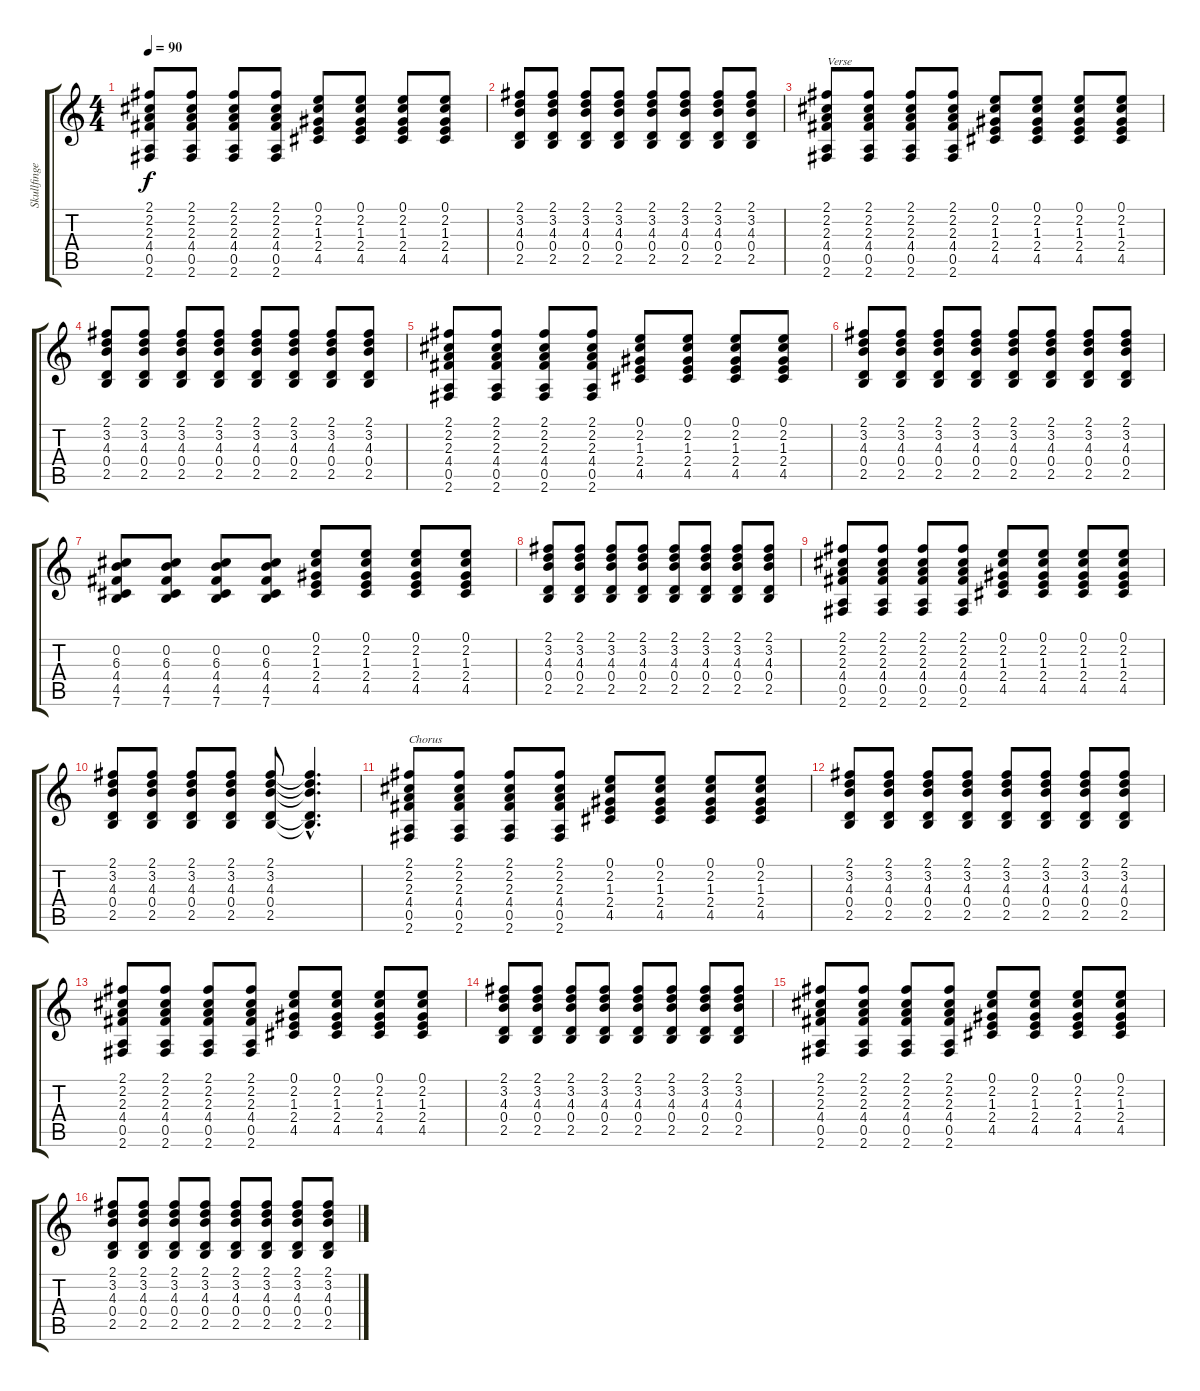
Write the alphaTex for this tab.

\track ("Skullfinger" "Skullfinge") {instrument electricguitarclean}
\staff {score tabs}
\tuning (E4 B3 G3 D3 A2 E2) {hide}
\ts (4 4)
\tempo 90
\clef g2
\ks c
(2.1 2.2 2.3 4.4 0.5 2.6).8{dy f} (2.1 2.2 2.3 4.4 0.5 2.6).8 (2.1 2.2 2.3 4.4 0.5 2.6).8 (2.1 2.2 2.3 4.4 0.5 2.6).8 (0.1 2.2 1.3 2.4 4.5).8 (0.1 2.2 1.3 2.4 4.5).8 (0.1 2.2 1.3 2.4 4.5).8 (0.1 2.2 1.3 2.4 4.5).8 |
(2.1 3.2 4.3 0.4 2.5).8 (2.1 3.2 4.3 0.4 2.5).8 (2.1 3.2 4.3 0.4 2.5).8 (2.1 3.2 4.3 0.4 2.5).8 (2.1 3.2 4.3 0.4 2.5).8 (2.1 3.2 4.3 0.4 2.5).8 (2.1 3.2 4.3 0.4 2.5).8 (2.1 3.2 4.3 0.4 2.5).8 |
(2.1 2.2 2.3 4.4 0.5 2.6).8{txt "Verse"} (2.1 2.2 2.3 4.4 0.5 2.6).8 (2.1 2.2 2.3 4.4 0.5 2.6).8 (2.1 2.2 2.3 4.4 0.5 2.6).8 (0.1 2.2 1.3 2.4 4.5).8 (0.1 2.2 1.3 2.4 4.5).8 (0.1 2.2 1.3 2.4 4.5).8 (0.1 2.2 1.3 2.4 4.5).8 |
(2.1 3.2 4.3 0.4 2.5).8 (2.1 3.2 4.3 0.4 2.5).8 (2.1 3.2 4.3 0.4 2.5).8 (2.1 3.2 4.3 0.4 2.5).8 (2.1 3.2 4.3 0.4 2.5).8 (2.1 3.2 4.3 0.4 2.5).8 (2.1 3.2 4.3 0.4 2.5).8 (2.1 3.2 4.3 0.4 2.5).8 |
(2.1 2.2 2.3 4.4 0.5 2.6).8 (2.1 2.2 2.3 4.4 0.5 2.6).8 (2.1 2.2 2.3 4.4 0.5 2.6).8 (2.1 2.2 2.3 4.4 0.5 2.6).8 (0.1 2.2 1.3 2.4 4.5).8 (0.1 2.2 1.3 2.4 4.5).8 (0.1 2.2 1.3 2.4 4.5).8 (0.1 2.2 1.3 2.4 4.5).8 |
(2.1 3.2 4.3 0.4 2.5).8 (2.1 3.2 4.3 0.4 2.5).8 (2.1 3.2 4.3 0.4 2.5).8 (2.1 3.2 4.3 0.4 2.5).8 (2.1 3.2 4.3 0.4 2.5).8 (2.1 3.2 4.3 0.4 2.5).8 (2.1 3.2 4.3 0.4 2.5).8 (2.1 3.2 4.3 0.4 2.5).8 |
(0.2 6.3 4.4 4.5 7.6).8 (0.2 6.3 4.4 4.5 7.6).8 (0.2 6.3 4.4 4.5 7.6).8 (0.2 6.3 4.4 4.5 7.6).8 (0.1 2.2 1.3 2.4 4.5).8 (0.1 2.2 1.3 2.4 4.5).8 (0.1 2.2 1.3 2.4 4.5).8 (0.1 2.2 1.3 2.4 4.5).8 |
(2.1 3.2 4.3 0.4 2.5).8 (2.1 3.2 4.3 0.4 2.5).8 (2.1 3.2 4.3 0.4 2.5).8 (2.1 3.2 4.3 0.4 2.5).8 (2.1 3.2 4.3 0.4 2.5).8 (2.1 3.2 4.3 0.4 2.5).8 (2.1 3.2 4.3 0.4 2.5).8 (2.1 3.2 4.3 0.4 2.5).8 |
(2.1 2.2 2.3 4.4 0.5 2.6).8 (2.1 2.2 2.3 4.4 0.5 2.6).8 (2.1 2.2 2.3 4.4 0.5 2.6).8 (2.1 2.2 2.3 4.4 0.5 2.6).8 (0.1 2.2 1.3 2.4 4.5).8 (0.1 2.2 1.3 2.4 4.5).8 (0.1 2.2 1.3 2.4 4.5).8 (0.1 2.2 1.3 2.4 4.5).8 |
(2.1 3.2 4.3 0.4 2.5).8 (2.1 3.2 4.3 0.4 2.5).8 (2.1 3.2 4.3 0.4 2.5).8 (2.1 3.2 4.3 0.4 2.5).8 (2.1 3.2 4.3 0.4 2.5).8 (2.1{hac t} 3.2{hac t} 4.3{hac t} 0.4{hac t} 2.5{hac t}).4{d} |
(2.1 2.2 2.3 4.4 0.5 2.6).8{txt "Chorus"} (2.1 2.2 2.3 4.4 0.5 2.6).8 (2.1 2.2 2.3 4.4 0.5 2.6).8 (2.1 2.2 2.3 4.4 0.5 2.6).8 (0.1 2.2 1.3 2.4 4.5).8 (0.1 2.2 1.3 2.4 4.5).8 (0.1 2.2 1.3 2.4 4.5).8 (0.1 2.2 1.3 2.4 4.5).8 |
(2.1 3.2 4.3 0.4 2.5).8 (2.1 3.2 4.3 0.4 2.5).8 (2.1 3.2 4.3 0.4 2.5).8 (2.1 3.2 4.3 0.4 2.5).8 (2.1 3.2 4.3 0.4 2.5).8 (2.1 3.2 4.3 0.4 2.5).8 (2.1 3.2 4.3 0.4 2.5).8 (2.1 3.2 4.3 0.4 2.5).8 |
(2.1 2.2 2.3 4.4 0.5 2.6).8 (2.1 2.2 2.3 4.4 0.5 2.6).8 (2.1 2.2 2.3 4.4 0.5 2.6).8 (2.1 2.2 2.3 4.4 0.5 2.6).8 (0.1 2.2 1.3 2.4 4.5).8 (0.1 2.2 1.3 2.4 4.5).8 (0.1 2.2 1.3 2.4 4.5).8 (0.1 2.2 1.3 2.4 4.5).8 |
(2.1 3.2 4.3 0.4 2.5).8 (2.1 3.2 4.3 0.4 2.5).8 (2.1 3.2 4.3 0.4 2.5).8 (2.1 3.2 4.3 0.4 2.5).8 (2.1 3.2 4.3 0.4 2.5).8 (2.1 3.2 4.3 0.4 2.5).8 (2.1 3.2 4.3 0.4 2.5).8 (2.1 3.2 4.3 0.4 2.5).8 |
(2.1 2.2 2.3 4.4 0.5 2.6).8 (2.1 2.2 2.3 4.4 0.5 2.6).8 (2.1 2.2 2.3 4.4 0.5 2.6).8 (2.1 2.2 2.3 4.4 0.5 2.6).8 (0.1 2.2 1.3 2.4 4.5).8 (0.1 2.2 1.3 2.4 4.5).8 (0.1 2.2 1.3 2.4 4.5).8 (0.1 2.2 1.3 2.4 4.5).8 |
(2.1 3.2 4.3 0.4 2.5).8 (2.1 3.2 4.3 0.4 2.5).8 (2.1 3.2 4.3 0.4 2.5).8 (2.1 3.2 4.3 0.4 2.5).8 (2.1 3.2 4.3 0.4 2.5).8 (2.1 3.2 4.3 0.4 2.5).8 (2.1 3.2 4.3 0.4 2.5).8 (2.1 3.2 4.3 0.4 2.5).8
